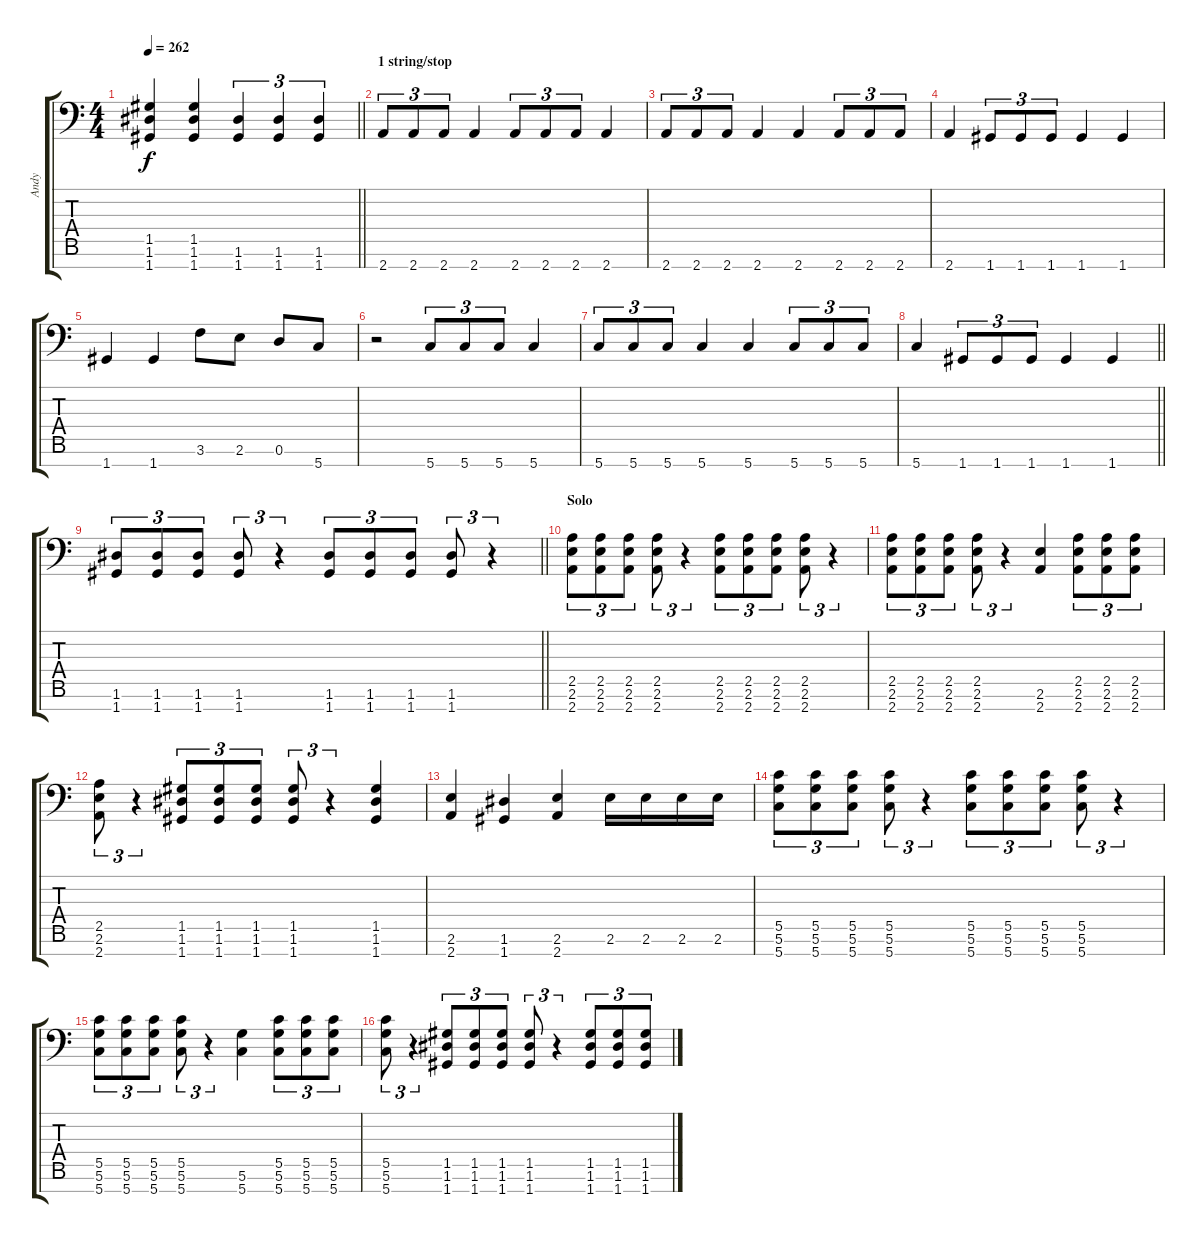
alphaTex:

\track ("Andy" "Andy") {instrument distortionguitar}
\staff {score tabs}
\tuning (D4 A3 F3 C3 G2 D2 G1) {hide}
\ts (4 4)
\tempo 262
\clef f4
\barLineRight lightlight
\ks c
(1.5 1.6 1.7).4{dy f} (1.5 1.6 1.7).4 (1.6 1.7).4{tu (3 2)} (1.6 1.7).4{tu (3 2)} (1.6 1.7).4{tu (3 2)} |
\section ("" "1 string/stop")
2.7.8{tu (3 2)} 2.7.8{tu (3 2)} 2.7.8{tu (3 2)} 2.7.4 2.7.8{tu (3 2)} 2.7.8{tu (3 2)} 2.7.8{tu (3 2)} 2.7.4 |
2.7.8{tu (3 2)} 2.7.8{tu (3 2)} 2.7.8{tu (3 2)} 2.7.4 2.7.4 2.7.8{tu (3 2)} 2.7.8{tu (3 2)} 2.7.8{tu (3 2)} |
2.7.4 1.7.8{tu (3 2)} 1.7.8{tu (3 2)} 1.7.8{tu (3 2)} 1.7.4 1.7.4 |
1.7.4 1.7.4 3.6.8 2.6.8 0.6.8 5.7.8 |
r.2 5.7.8{tu (3 2)} 5.7.8{tu (3 2)} 5.7.8{tu (3 2)} 5.7.4 |
5.7.8{tu (3 2)} 5.7.8{tu (3 2)} 5.7.8{tu (3 2)} 5.7.4 5.7.4 5.7.8{tu (3 2)} 5.7.8{tu (3 2)} 5.7.8{tu (3 2)} |
\barLineRight lightlight
5.7.4 1.7.8{tu (3 2)} 1.7.8{tu (3 2)} 1.7.8{tu (3 2)} 1.7.4 1.7.4 |
\section ("" "")
\barLineRight lightlight
(1.6 1.7).8{tu (3 2)} (1.6 1.7).8{tu (3 2)} (1.6 1.7).8{tu (3 2)} (1.6 1.7).8{tu (3 2)} r.4{tu (3 2)} (1.6 1.7).8{tu (3 2)} (1.6 1.7).8{tu (3 2)} (1.6 1.7).8{tu (3 2)} (1.6 1.7).8{tu (3 2)} r.4{tu (3 2)} |
\section ("" "Solo")
(2.5 2.6 2.7).8{tu (3 2)} (2.5 2.6 2.7).8{tu (3 2)} (2.5 2.6 2.7).8{tu (3 2)} (2.5 2.6 2.7).8{tu (3 2)} r.4{tu (3 2)} (2.5 2.6 2.7).8{tu (3 2)} (2.5 2.6 2.7).8{tu (3 2)} (2.5 2.6 2.7).8{tu (3 2)} (2.5 2.6 2.7).8{tu (3 2)} r.4{tu (3 2)} |
(2.5 2.6 2.7).8{tu (3 2)} (2.5 2.6 2.7).8{tu (3 2)} (2.5 2.6 2.7).8{tu (3 2)} (2.5 2.6 2.7).8{tu (3 2)} r.4{tu (3 2)} (2.6 2.7).4 (2.5 2.6 2.7).8{tu (3 2)} (2.5 2.6 2.7).8{tu (3 2)} (2.5 2.6 2.7).8{tu (3 2)} |
(2.5 2.6 2.7).8{tu (3 2)} r.4{tu (3 2)} (1.5 1.6 1.7).8{tu (3 2)} (1.5 1.6 1.7).8{tu (3 2)} (1.5 1.6 1.7).8{tu (3 2)} (1.5 1.6 1.7).8{tu (3 2)} r.4{tu (3 2)} (1.5 1.6 1.7).4 |
(2.6 2.7).4 (1.6 1.7).4 (2.6 2.7).4 2.6.16 2.6.16 2.6.16 2.6.16 |
(5.5 5.6 5.7).8{tu (3 2)} (5.5 5.6 5.7).8{tu (3 2)} (5.5 5.6 5.7).8{tu (3 2)} (5.5 5.6 5.7).8{tu (3 2)} r.4{tu (3 2)} (5.5 5.6 5.7).8{tu (3 2)} (5.5 5.6 5.7).8{tu (3 2)} (5.5 5.6 5.7).8{tu (3 2)} (5.5 5.6 5.7).8{tu (3 2)} r.4{tu (3 2)} |
(5.5 5.6 5.7).8{tu (3 2)} (5.5 5.6 5.7).8{tu (3 2)} (5.5 5.6 5.7).8{tu (3 2)} (5.5 5.6 5.7).8{tu (3 2)} r.4{tu (3 2)} (5.6 5.7).4 (5.5 5.6 5.7).8{tu (3 2)} (5.5 5.6 5.7).8{tu (3 2)} (5.5 5.6 5.7).8{tu (3 2)} |
(5.5 5.6 5.7).8{tu (3 2)} r.4{tu (3 2)} (1.5 1.6 1.7).8{tu (3 2)} (1.5 1.6 1.7).8{tu (3 2)} (1.5 1.6 1.7).8{tu (3 2)} (1.5 1.6 1.7).8{tu (3 2)} r.4{tu (3 2)} (1.5 1.6 1.7).8{tu (3 2)} (1.5 1.6 1.7).8{tu (3 2)} (1.5 1.6 1.7).8{tu (3 2)}
